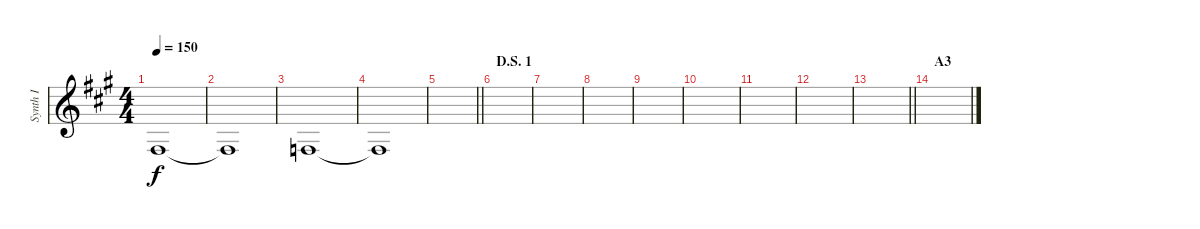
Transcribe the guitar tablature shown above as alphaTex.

\track ("Synth I" "Synth I") {instrument pad2warm}
\staff {score}
\tuning (E4 B3 G3 D3 A2 E2) {hide}
\ts (4 4)
\tempo 150
\clef g2
\ks a
4.4{t}.1{dy f} |
4.4{t}.1 |
3.4.1 |
3.4{t}.1 |
\barLineRight lightlight
|
\section ("" "D.S. 1")
|
|
|
|
|
|
|
\barLineRight lightlight
|
\section ("" "A3")
